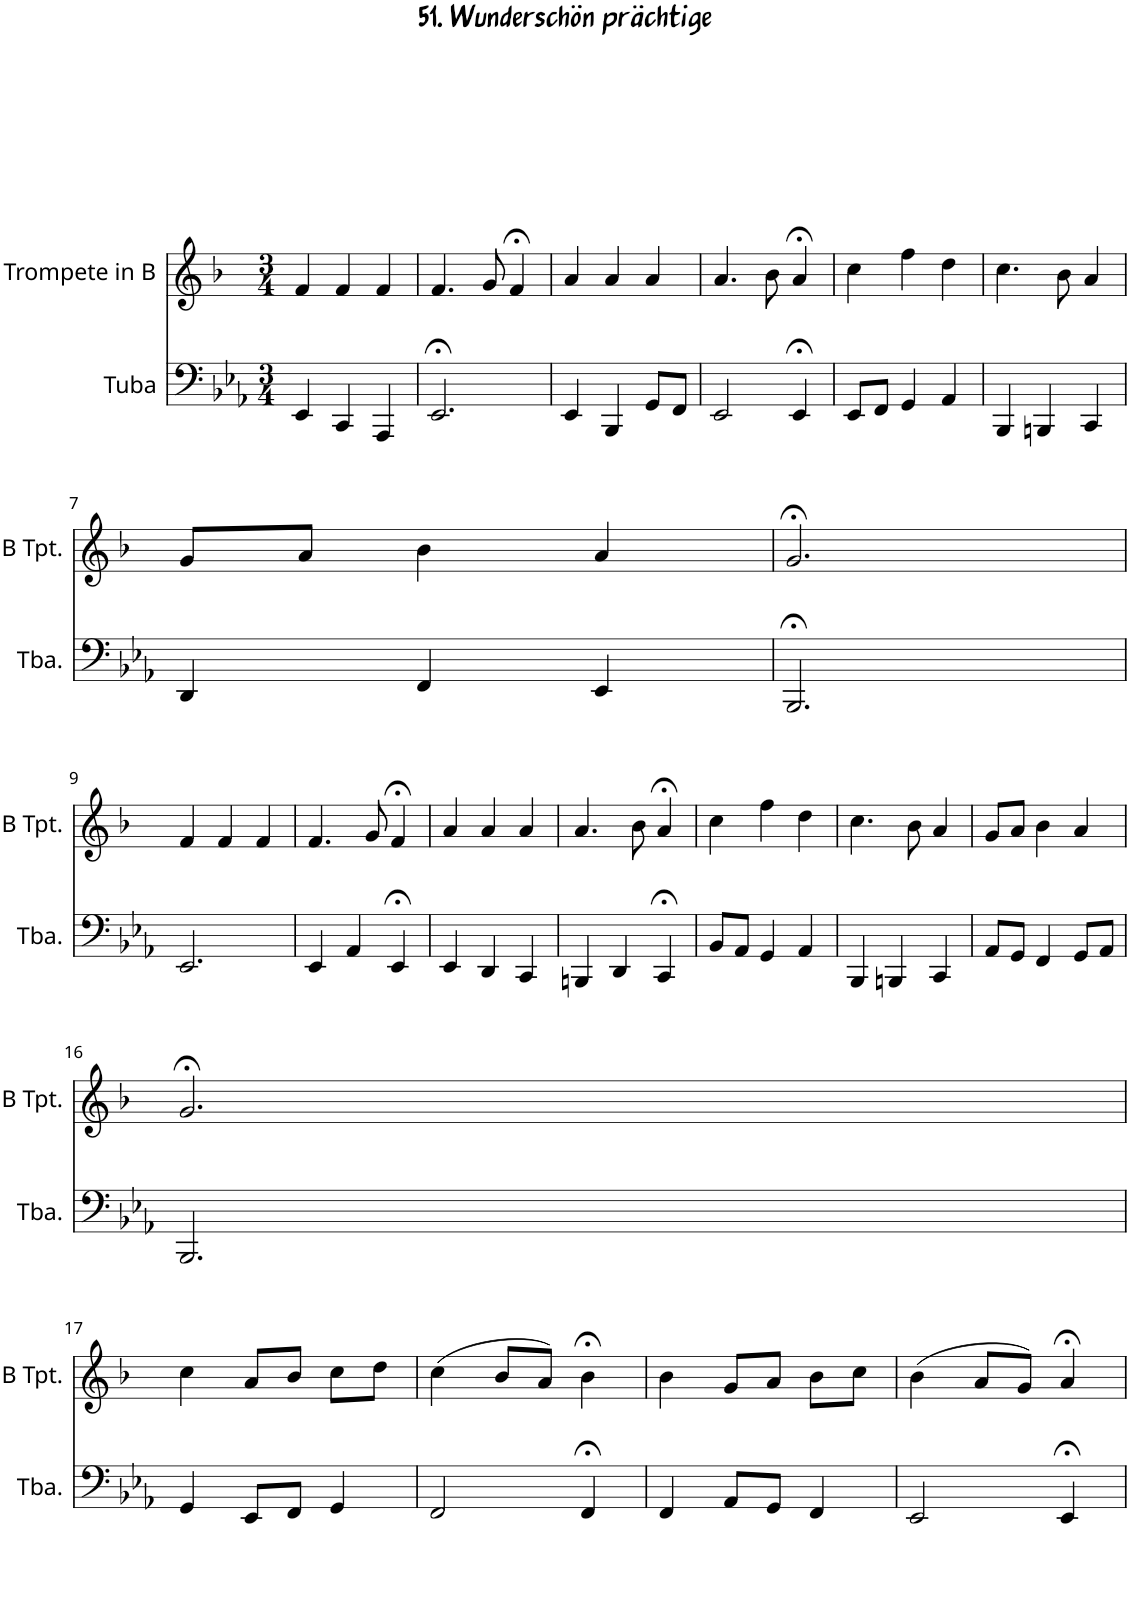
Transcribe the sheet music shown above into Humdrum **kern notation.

**kern	**kern
*part2	*part1
*staff2	*staff1
*I"Tuba	*I"Trompete in B
*I'Tba.	*
*clefF4	*clefG2
*	*Trd1c2
*k[b-e-a-]	*k[b-]
*M3/4	*M3/4
=1	=1
4EE-/	4f/
4CC/	4f/
4AAA-/	4f/
=2	=2
2.EE-;</	4.f/
.	8g/
.	4f;</
=3	=3
4EE-/	4a/
4BBB-/	4a/
8GG/L	4a/
8FF/J	.
=4	=4
2EE-/	4.a/
.	8b-\
4EE-;</	4a;</
=5	=5
8EE-/L	4cc\
8FF/J	.
4GG/	4ff\
4AA-/	4dd\
=6	=6
4BBB-/	4.cc\
4BBBn/	.
.	8b-\
4CC/	4a/
!!LO:LB:g=z
=7	=7
4DD/	8g/L
.	8a/J
4FF/	4b-\
4EE-/	4a/
=8	=8
2.BBB-;</	2.g;</
!!LO:LB:g=z
=9	=9
2.EE-/	4f/
.	4f/
.	4f/
=10	=10
4EE-/	4.f/
4AA-/	.
.	8g/
4EE-;</	4f;</
=11	=11
4EE-/	4a/
4DD/	4a/
4CC/	4a/
=12	=12
4BBBn/	4.a/
4DD/	.
.	8b-\
4CC;</	4a;</
=13	=13
8BB-/L	4cc\
8AA-/J	.
4GG/	4ff\
4AA-/	4dd\
=14	=14
4BBB-/	4.cc\
4BBBn/	.
.	8b-\
4CC/	4a/
=15	=15
8AA-/L	8g/L
8GG/J	8a/J
4FF/	4b-\
8GG/L	4a/
8AA-/J	.
!!LO:LB:g=z
=16	=16
2.BBB-/	2.g;</
!!LO:LB:g=z
=17	=17
4GG/	4cc\
8EE-/L	8a/L
8FF/J	8b-/J
4GG/	8cc\L
.	8dd\J
=18	=18
2FF/	(4cc\
.	8b-/L
.	8a/J)
4FF;</	4b-;<\
=19	=19
4FF/	4b-\
8AA-/L	8g/L
8GG/J	8a/J
4FF/	8b-\L
.	8cc\J
=20	=20
2EE-/	(4b-\
.	8a/L
.	8g/J)
4EE-;</	4a;</
=	=
*-	*-
